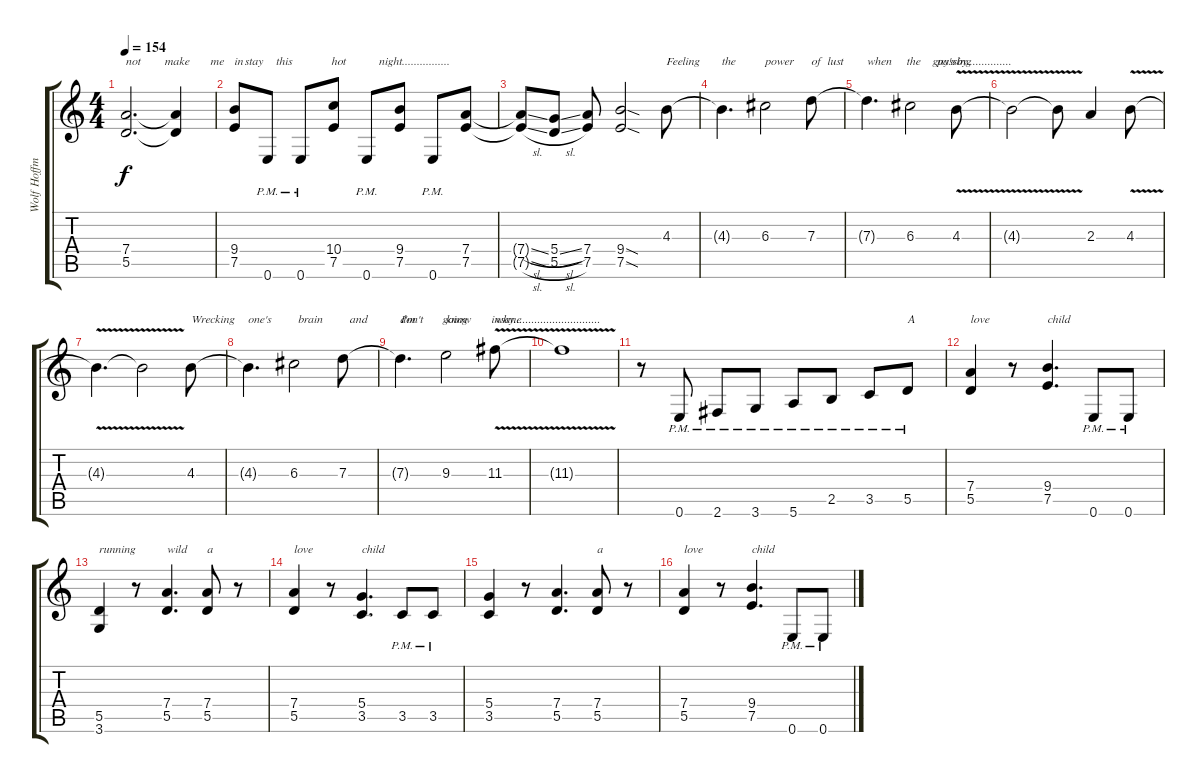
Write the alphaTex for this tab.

\track ("Wolf Hoffmann" "Wolf Hoffm") {instrument distortionguitar}
\staff {score tabs}
\tuning (E4 B3 G3 D3 A2 E2) {hide}
\ts (4 4)
\tempo 154
\clef g2
\ks c
(7.4{t} 5.5{t}).2{d txt "not        make       me       stay" dy f} (7.4{t} 5.5{t}).4 |
(9.4 7.5).8{txt "in           this             hot           night................"} 0.6{pm}.8 0.6{pm}.8 (10.4 7.5).8 0.6{pm}.8 (9.4 7.5).8 0.6{pm}.8 (7.4 7.5).8 |
(7.4{sl t} 7.5{sl t}).8 (5.4{sl} 5.5{sl}).8 (7.4 7.5).8 (9.4{sod} 7.5{sod}).2 4.3.8{txt "Feeling"} |
4.3{t}.4{d txt "the"} 6.3.2{txt "power"} 7.3.8{txt "of  lust"} |
7.3{t}.4{d txt "when     the    guy's"} 6.3.2{txt "         passing"} 4.3{v}.8{txt "by..............."} |
4.3{v t}.2 4.3{v t}.8 2.3.4 4.3{v}.8 |
4.3{v t}.4{d} 4.3{v t}.2 4.3.8{txt "Wrecking"} |
4.3{t}.4{d txt "one's         brain         and           I'm         going        insane"} 6.3.2 7.3.8 |
7.3{t}.4{d txt "don't"} 9.3.2{txt "know"} 11.3{v}.8{txt "why............................."} |
11.3{v t}.1 |
r.8 0.6{pm}.8 2.6{pm}.8 3.6{pm}.8 5.6{pm}.8 2.5{pm}.8 3.5{pm}.8 5.5{pm}.8{txt "A"} |
(7.4 5.5).4{txt "love"} r.8 (9.4 7.5).4{d txt "child"} 0.6{pm}.8 0.6{pm}.8 |
(5.5 3.6).4{txt "running"} r.8 (7.4 5.5).4{d txt "wild"} (7.4 5.5).8{txt "a"} r.8 |
(7.4 5.5).4{txt "love"} r.8 (5.4 3.5).4{d txt "child"} 3.5{pm}.8 3.5{pm}.8 |
(5.4 3.5).4 r.8 (7.4 5.5).4{d} (7.4 5.5).8{txt "a"} r.8 |
(7.4 5.5).4{txt "love"} r.8 (9.4 7.5).4{d txt "child"} 0.6{pm}.8 0.6{pm}.8
